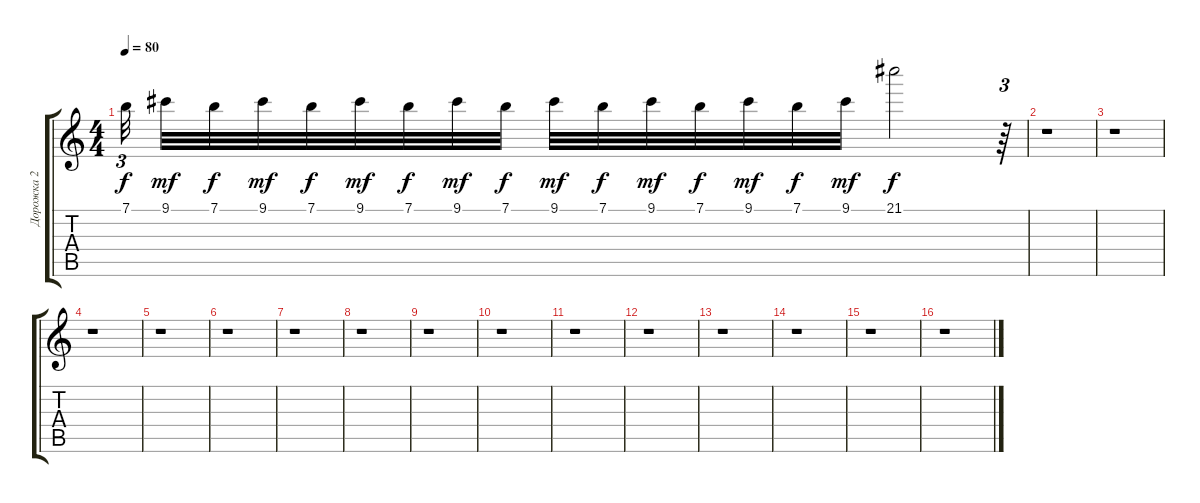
\track ("Дорожка 2" "Дорожка 2") {instrument distortionguitar}
\staff {score tabs}
\tuning (E4 B3 G3 D3 A2 E2) {hide}
\ts (4 4)
\tempo 80
\clef g2
\ks c
7.1{t}.32{tu (3 2) dy f} 9.1.32{dy mf} 7.1.32{dy f} 9.1.32{dy mf} 7.1.32{dy f} 9.1.32{dy mf} 7.1.32{dy f} 9.1.32{dy mf} 7.1.32{dy f} 9.1.32{dy mf} 7.1.32{dy f} 9.1.32{dy mf} 7.1.32{dy f} 9.1.32{dy mf} 7.1.32{dy f} 9.1.32{dy mf} 21.1.2{dy f} r.64{tu (3 2)} |
r.1 |
r.1 |
r.1 |
r.1 |
r.1 |
r.1 |
r.1 |
r.1 |
r.1 |
r.1 |
r.1 |
r.1 |
r.1 |
r.1 |
r.1
